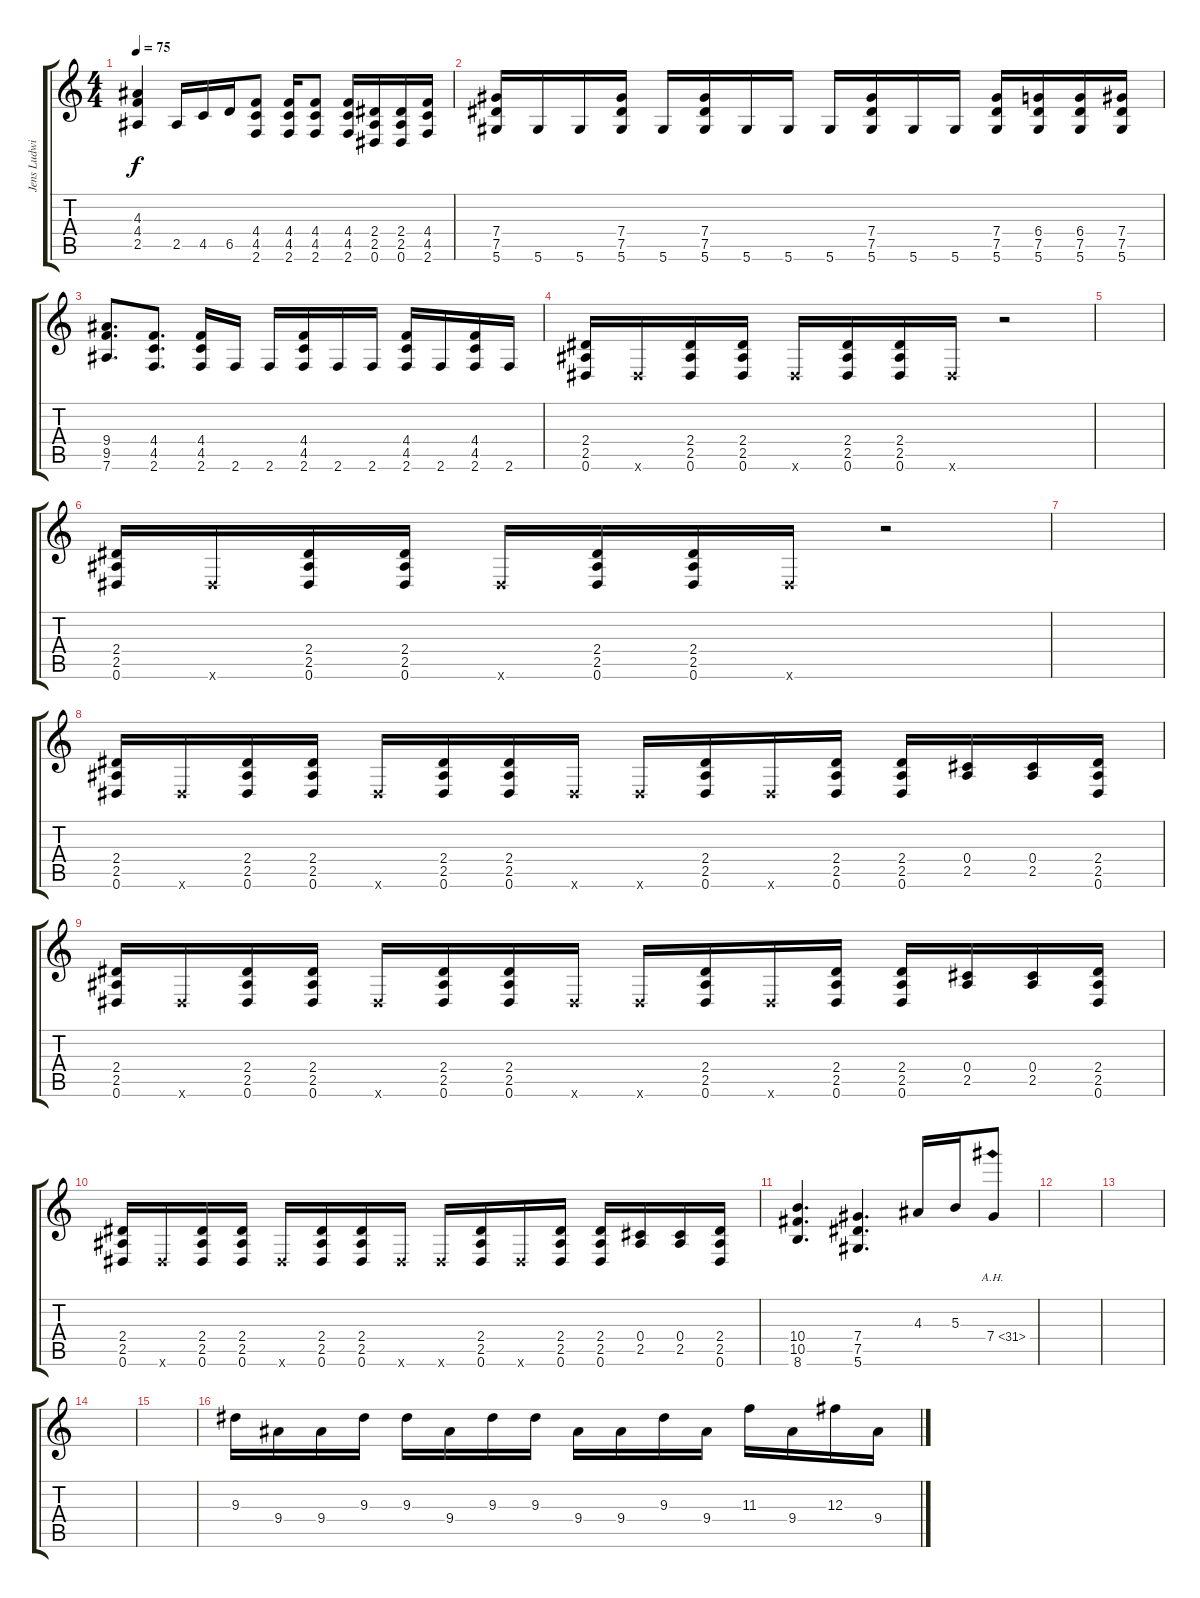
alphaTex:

\track ("Jens Ludwig" "Jens Ludwi") {instrument distortionguitar}
\staff {score tabs}
\tuning (Eb4 Bb3 Gb3 Db3 Ab2 Eb2) {hide}
\ts (4 4)
\tempo 75
\clef g2
\ks c
(4.3{t} 4.4{t} 2.5{t}).4{dy f} 2.5.16 4.5.16 6.5.16 (4.4 4.5 2.6).8 (4.4 4.5 2.6).16 (4.4 4.5 2.6).8 (4.4 4.5 2.6).16 (2.4 2.5 0.6).16 (2.4 2.5 0.6).16 (4.4 4.5 2.6).16 |
(7.4 7.5 5.6).16 5.6.16 5.6.16 (7.4 7.5 5.6).16 5.6.16 (7.4 7.5 5.6).16 5.6.16 5.6.16 5.6.16 (7.4 7.5 5.6).16 5.6.16 5.6.16 (7.4 7.5 5.6).16 (6.4 7.5 5.6).16 (6.4 7.5 5.6).16 (7.4 7.5 5.6).16 |
(9.4 9.5 7.6).8{d} (4.4 4.5 2.6).8{d} (4.4 4.5 2.6).16 2.6.16 2.6.16 (4.4 4.5 2.6).16 2.6.16 2.6.16 (4.4 4.5 2.6).16 2.6.16 (4.4 4.5 2.6).16 2.6.16 |
(2.4 2.5 0.6).16 0.6{x}.16 (2.4 2.5 0.6).16 (2.4 2.5 0.6).16 0.6{x}.16 (2.4 2.5 0.6).16 (2.4 2.5 0.6).16 0.6{x}.16 r.2 |
|
(2.4 2.5 0.6).16 0.6{x}.16 (2.4 2.5 0.6).16 (2.4 2.5 0.6).16 0.6{x}.16 (2.4 2.5 0.6).16 (2.4 2.5 0.6).16 0.6{x}.16 r.2 |
|
(2.4 2.5 0.6).16 0.6{x}.16 (2.4 2.5 0.6).16 (2.4 2.5 0.6).16 0.6{x}.16 (2.4 2.5 0.6).16 (2.4 2.5 0.6).16 0.6{x}.16 0.6{x}.16 (2.4 2.5 0.6).16 0.6{x}.16 (2.4 2.5 0.6).16 (2.4 2.5 0.6).16 (0.4 2.5).16 (0.4 2.5).16 (2.4 2.5 0.6).16 |
(2.4 2.5 0.6).16 0.6{x}.16 (2.4 2.5 0.6).16 (2.4 2.5 0.6).16 0.6{x}.16 (2.4 2.5 0.6).16 (2.4 2.5 0.6).16 0.6{x}.16 0.6{x}.16 (2.4 2.5 0.6).16 0.6{x}.16 (2.4 2.5 0.6).16 (2.4 2.5 0.6).16 (0.4 2.5).16 (0.4 2.5).16 (2.4 2.5 0.6).16 |
(2.4 2.5 0.6).16 0.6{x}.16 (2.4 2.5 0.6).16 (2.4 2.5 0.6).16 0.6{x}.16 (2.4 2.5 0.6).16 (2.4 2.5 0.6).16 0.6{x}.16 0.6{x}.16 (2.4 2.5 0.6).16 0.6{x}.16 (2.4 2.5 0.6).16 (2.4 2.5 0.6).16 (0.4 2.5).16 (0.4 2.5).16 (2.4 2.5 0.6).16 |
(10.4 10.5 8.6).4{d} (7.4 7.5 5.6).4{d} 4.3.16 5.3.16 7.4{ah 24}.8 |
|
|
|
|
9.3.16 9.4.16 9.4.16 9.3.16 9.3.16 9.4.16 9.3.16 9.3.16 9.4.16 9.4.16 9.3.16 9.4.16 11.3.16 9.4.16 12.3.16 9.4.16
